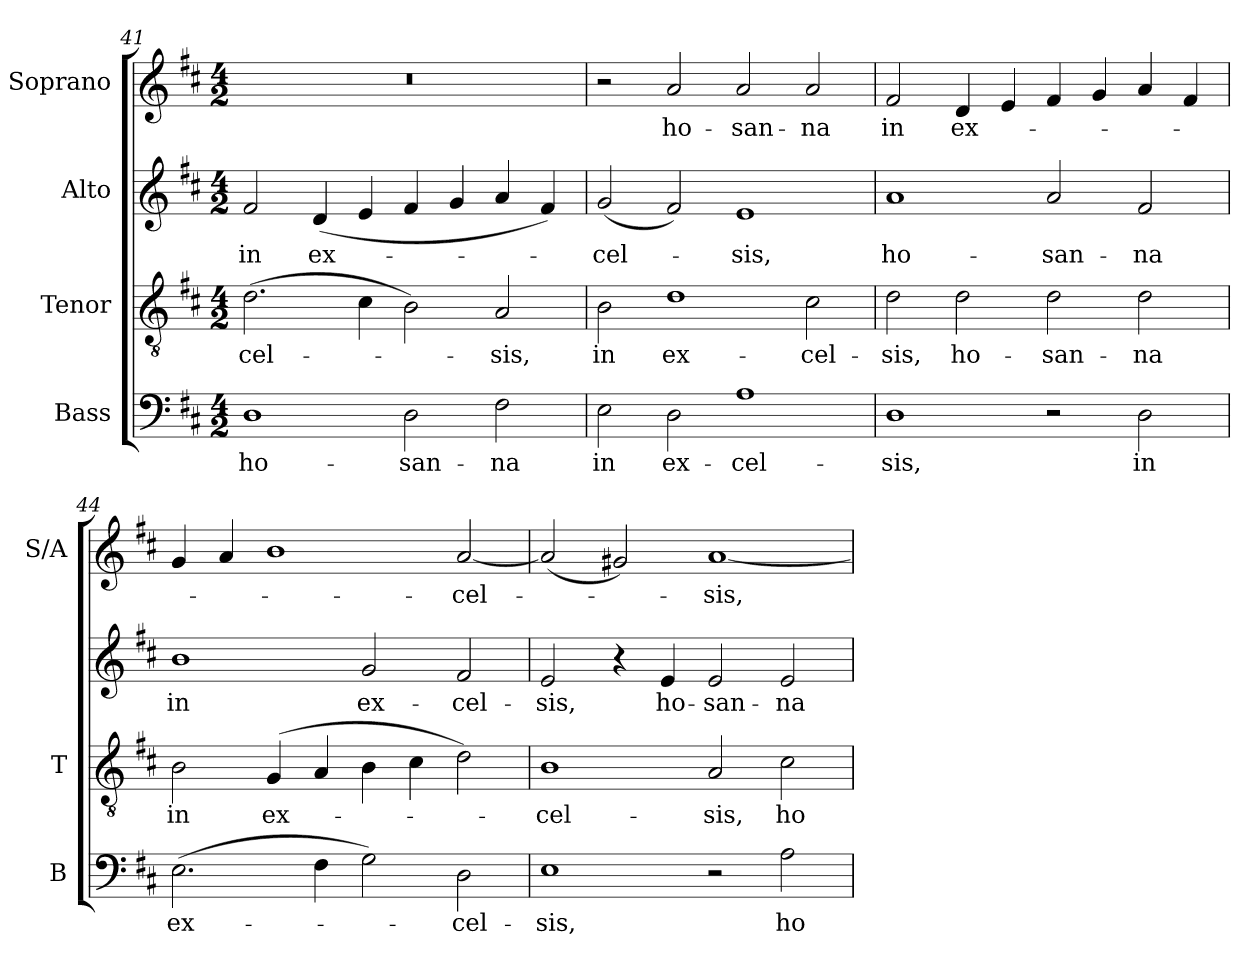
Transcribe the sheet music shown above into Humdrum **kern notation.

**kern	**text	**kern	**text	**kern	**text	**kern	**text
*part4	*part4	*part3	*part3	*part2	*part2	*part1	*part1
*staff4	*staff4	*staff3	*staff3	*staff2	*staff2	*staff1	*staff1
*I"Bass	*	*I"Tenor	*	*I"Alto	*	*I"Soprano	*
*I'B	*	*I'T	*	*	*	*I'S/A	*
*clefF4	*	*clefGv2	*	*clefG2	*	*clefG2	*
*	*	*ITrd7c12	*	*	*	*	*
*k[f#c#]	*	*k[f#c#]	*	*k[f#c#]	*	*k[f#c#]	*
*D:	*	*D:	*	*D:	*	*D:	*
*M4/2	*	*M4/2	*	*M4/2	*	*M4/2	*
=41	=41	=41	=41	=41	=41	=41	=41
!	!LO:LY:b:color=#000000	!	!	!	!	!	!
!	!	!	!LO:LY:b:color=#000000	!	!	!	!
!	!	!	!	!	!LO:LY:b:color=#000000	!LO:N:vis=1	!
1Di	ho-	(2.Di\	-cel-	2f#i/	in	0r	.
!	!	!	!	!	!LO:LY:b:color=#000000	!	!
.	.	.	.	(4di/	ex-	.	.
.	.	4C#i\	.	4ei/	.	.	.
!	!LO:LY:b:color=#000000	!	!	!	!	!	!
2Di\	-san-	2BBi\)	.	4f#i/	.	.	.
.	.	.	.	4gi/	.	.	.
!	!LO:LY:b:color=#000000	!	!	!	!	!	!
!	!	!	!LO:LY:b:color=#000000	!	!	!	!
2F#i\	-na	2AAi/	-sis,	4ai/	.	.	.
.	.	.	.	4f#i/)	.	.	.
=42	=42	=42	=42	=42	=42	=42	=42
!	!LO:LY:b:color=#000000	!	!	!	!	!	!
!	!	!	!LO:LY:b:color=#000000	!	!	!	!
!	!	!	!	!	!LO:LY:b:color=#000000	!	!
2Ei\	in	2BBi\	in	(2gi/	-cel-	2r	.
!	!LO:LY:b:color=#000000	!	!	!	!	!	!
!	!	!	!LO:LY:b:color=#000000	!	!	!	!
!	!	!	!	!	!	!	!LO:LY:b:color=#000000
2Di\	ex-	1Di	ex-	2f#i/)	.	2ai/	ho-
!	!LO:LY:b:color=#000000	!	!	!	!	!	!
!	!	!	!	!	!LO:LY:b:color=#000000	!	!
!	!	!	!	!	!	!	!LO:LY:b:color=#000000
1Ai	-cel-	.	.	1ei	-sis,	2ai/	-san-
!	!	!	!LO:LY:b:color=#000000	!	!	!	!
!	!	!	!	!	!	!	!LO:LY:b:color=#000000
.	.	2C#i\	-cel-	.	.	2ai/	-na
=43	=43	=43	=43	=43	=43	=43	=43
!	!LO:LY:b:color=#000000	!	!	!	!	!	!
!	!	!	!LO:LY:b:color=#000000	!	!	!	!
!	!	!	!	!	!LO:LY:b:color=#000000	!	!
!	!	!	!	!	!	!	!LO:LY:b:color=#000000
1Di	-sis,	2Di\	-sis,	1ai	ho-	2f#i/	in
!	!	!	!LO:LY:b:color=#000000	!	!	!	!
!	!	!	!	!	!	!	!LO:LY:b:color=#000000
.	.	2Di\	ho-	.	.	4di/	ex-
.	.	.	.	.	.	4ei/	.
!	!	!	!LO:LY:b:color=#000000	!	!	!	!
!	!	!	!	!	!LO:LY:b:color=#000000	!	!
2r	.	2Di\	-san-	2ai/	-san-	4f#i/	.
.	.	.	.	.	.	4gi/	.
!	!LO:LY:b:color=#000000	!	!	!	!	!	!
!	!	!	!LO:LY:b:color=#000000	!	!	!	!
!	!	!	!	!	!LO:LY:b:color=#000000	!	!
2Di\	in	2Di\	-na	2f#i/	-na	4ai/	.
.	.	.	.	.	.	4f#i/	.
!!LO:LB:g=z
=44	=44	=44	=44	=44	=44	=44	=44
!	!LO:LY:b:color=#000000	!	!	!	!	!	!
!	!	!	!LO:LY:b:color=#000000	!	!	!	!
!	!	!	!	!	!LO:LY:b:color=#000000	!	!
(2.Ei\	ex-	2BBi\	in	1bi	in	4gi/	.
.	.	.	.	.	.	4ai/	.
!	!	!	!LO:LY:b:color=#000000	!	!	!	!
.	.	(4GGi/	ex-	.	.	1bi	.
4F#i\	.	4AAi/	.	.	.	.	.
!	!	!	!	!	!LO:LY:b:color=#000000	!	!
2Gi\)	.	4BBi\	.	2gi/	ex-	.	.
.	.	4C#i\	.	.	.	.	.
!	!LO:LY:b:color=#000000	!	!	!	!	!	!
!	!	!	!	!	!LO:LY:b:color=#000000	!	!
!	!	!	!	!	!	!	!LO:LY:b:color=#000000
2Di\	-cel-	2Di\)	.	2f#i/	-cel-	[2ai/	-cel-
=45	=45	=45	=45	=45	=45	=45	=45
!	!LO:LY:b:color=#000000	!	!	!	!	!	!
!	!	!	!LO:LY:b:color=#000000	!	!	!	!
!	!	!	!	!	!LO:LY:b:color=#000000	!	!
1Ei	-sis,	1BBi	-cel-	2ei/	-sis,	(2ai/]	.
.	.	.	.	4r	.	2g#Xi/)	.
!	!	!	!	!	!LO:LY:b:color=#000000	!	!
.	.	.	.	4ei/	ho-	.	.
!	!	!	!LO:LY:b:color=#000000	!	!	!	!
!	!	!	!	!	!LO:LY:b:color=#000000	!	!
!	!	!	!	!	!	!	!LO:LY:b:color=#000000
2r	.	2AAi/	-sis,	2ei/	-san-	[1ai	-sis,
!	!LO:LY:b:color=#000000	!	!	!	!	!	!
!	!	!	!LO:LY:b:color=#000000	!	!	!	!
!	!	!	!	!	!LO:LY:b:color=#000000	!	!
2Ai\	ho-	2C#i\	ho-	2ei/	-na	.	.
=	=	=	=	=	=	=	=
*-	*-	*-	*-	*-	*-	*-	*-
